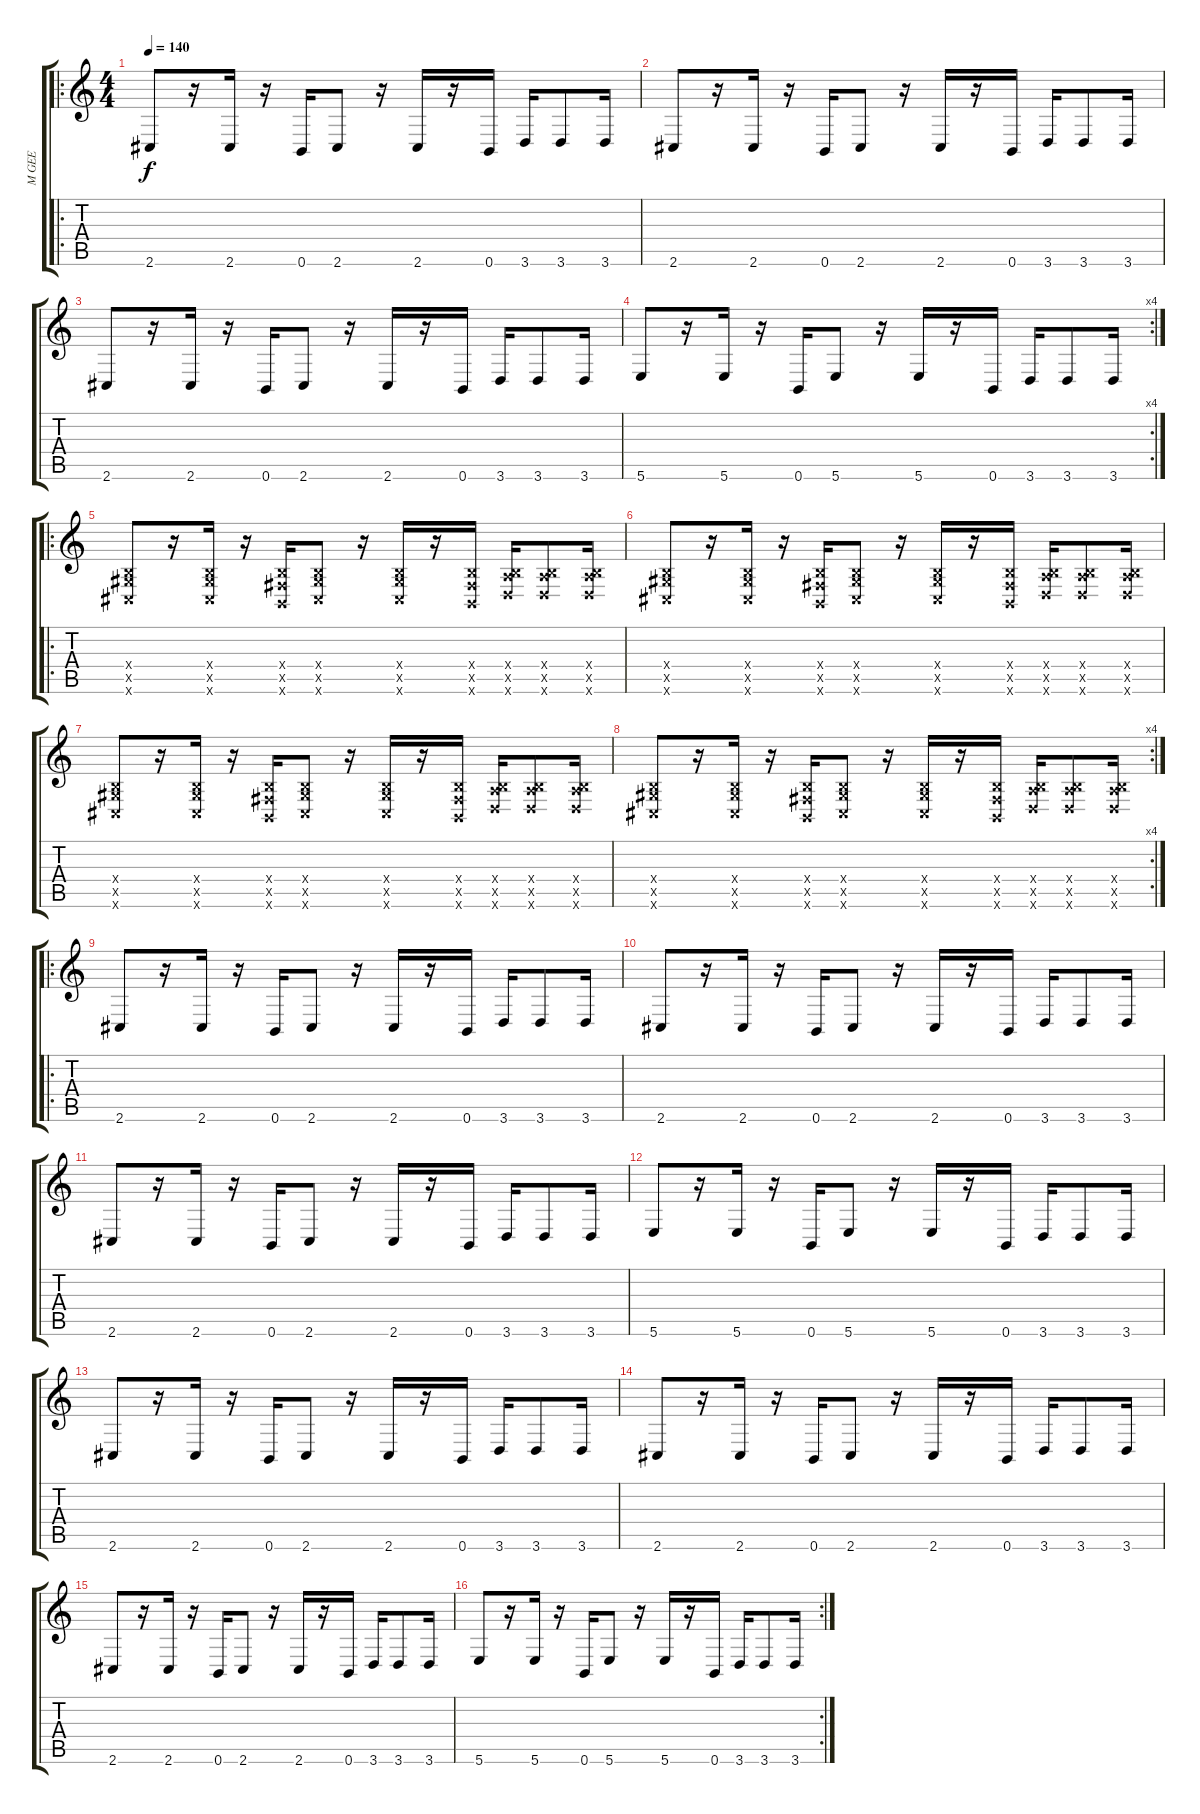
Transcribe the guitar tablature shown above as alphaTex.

\track ("M GEE" "M GEE") {instrument distortionguitar}
\staff {score tabs}
\tuning (Db4 Ab3 E3 B2 Gb2 B1) {hide}
\ro
\ts (4 4)
\tempo 140
\clef g2
\ks c
2.6.8{dy f} r.16 2.6.16 r.16 0.6.16 2.6.8 r.16 2.6.16 r.16 0.6.16 3.6.16 3.6.8 3.6.16 |
2.6.8 r.16 2.6.16 r.16 0.6.16 2.6.8 r.16 2.6.16 r.16 0.6.16 3.6.16 3.6.8 3.6.16 |
2.6.8 r.16 2.6.16 r.16 0.6.16 2.6.8 r.16 2.6.16 r.16 0.6.16 3.6.16 3.6.8 3.6.16 |
\rc 4
5.6.8 r.16 5.6.16 r.16 0.6.16 5.6.8 r.16 5.6.16 r.16 0.6.16 3.6.16 3.6.8 3.6.16 |
\ro
(0.4{x} 2.5{x} 2.6{x}).8 r.16 (0.4{x} 2.5{x} 2.6{x}).16 r.16 (0.4{x} 0.5{x} 0.6{x}).16 (0.4{x} 2.5{x} 2.6{x}).8 r.16 (0.4{x} 2.5{x} 2.6{x}).16 r.16 (0.4{x} 0.5{x} 0.6{x}).16 (0.4{x} 3.5{x} 3.6{x}).16 (0.4{x} 3.5{x} 3.6{x}).8 (0.4{x} 3.5{x} 3.6{x}).16 |
(0.4{x} 2.5{x} 2.6{x}).8 r.16 (0.4{x} 2.5{x} 2.6{x}).16 r.16 (0.4{x} 0.5{x} 0.6{x}).16 (0.4{x} 2.5{x} 2.6{x}).8 r.16 (0.4{x} 2.5{x} 2.6{x}).16 r.16 (0.4{x} 0.5{x} 0.6{x}).16 (0.4{x} 3.5{x} 3.6{x}).16 (0.4{x} 3.5{x} 3.6{x}).8 (0.4{x} 3.5{x} 3.6{x}).16 |
(0.4{x} 2.5{x} 2.6{x}).8 r.16 (0.4{x} 2.5{x} 2.6{x}).16 r.16 (0.4{x} 0.5{x} 0.6{x}).16 (0.4{x} 2.5{x} 2.6{x}).8 r.16 (0.4{x} 2.5{x} 2.6{x}).16 r.16 (0.4{x} 0.5{x} 0.6{x}).16 (0.4{x} 3.5{x} 3.6{x}).16 (0.4{x} 3.5{x} 3.6{x}).8 (0.4{x} 3.5{x} 3.6{x}).16 |
\rc 4
(0.4{x} 2.5{x} 2.6{x}).8 r.16 (0.4{x} 2.5{x} 2.6{x}).16 r.16 (0.4{x} 0.5{x} 0.6{x}).16 (0.4{x} 2.5{x} 2.6{x}).8 r.16 (0.4{x} 2.5{x} 2.6{x}).16 r.16 (0.4{x} 0.5{x} 0.6{x}).16 (0.4{x} 3.5{x} 3.6{x}).16 (0.4{x} 3.5{x} 3.6{x}).8 (0.4{x} 3.5{x} 3.6{x}).16 |
\ro
2.6.8{volume 11 balance 0 instrument electricguitarclean} r.16 2.6.16 r.16 0.6.16 2.6.8 r.16 2.6.16 r.16 0.6.16 3.6.16 3.6.8 3.6.16 |
2.6.8 r.16 2.6.16 r.16 0.6.16 2.6.8 r.16 2.6.16 r.16 0.6.16 3.6.16 3.6.8 3.6.16 |
2.6.8 r.16 2.6.16 r.16 0.6.16 2.6.8 r.16 2.6.16 r.16 0.6.16 3.6.16 3.6.8 3.6.16 |
5.6.8 r.16 5.6.16 r.16 0.6.16 5.6.8 r.16 5.6.16 r.16 0.6.16 3.6.16 3.6.8 3.6.16 |
2.6.8 r.16 2.6.16 r.16 0.6.16 2.6.8 r.16 2.6.16 r.16 0.6.16 3.6.16 3.6.8 3.6.16 |
2.6.8 r.16 2.6.16 r.16 0.6.16 2.6.8 r.16 2.6.16 r.16 0.6.16 3.6.16 3.6.8 3.6.16 |
2.6.8 r.16 2.6.16 r.16 0.6.16 2.6.8 r.16 2.6.16 r.16 0.6.16 3.6.16 3.6.8 3.6.16 |
\rc 2
5.6.8 r.16 5.6.16 r.16 0.6.16 5.6.8 r.16 5.6.16 r.16 0.6.16 3.6.16 3.6.8 3.6.16
